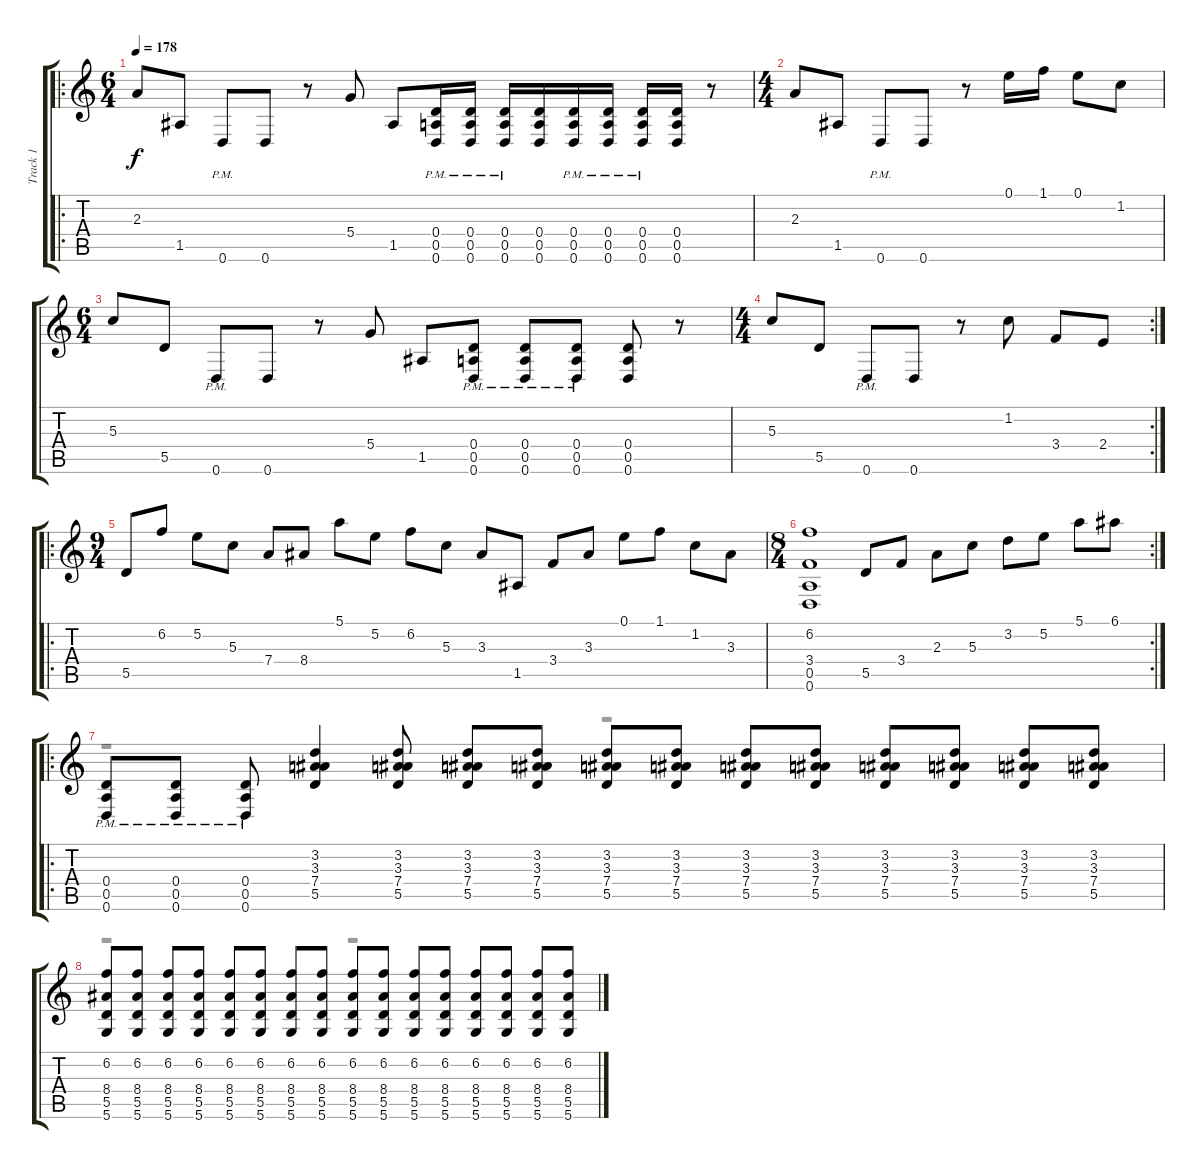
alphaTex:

\track ("Track 1" "Track 1") {instrument distortionguitar}
\staff {score tabs}
\tuning (E4 B3 G3 D3 A2 D2) {hide}
\voice
\ro
\ts (6 4)
\tempo 178
\clef g2
\ks c
2.3.8{dy f} 1.5.8 0.6{pm}.8 0.6.8 r.8 5.4.8 1.5.8 (0.4 0.5 0.6{pm}).16 (0.4 0.5 0.6{pm}).16 (0.4 0.5 0.6{pm}).16 (0.4 0.5 0.6).16 (0.4 0.5 0.6{pm}).16 (0.4 0.5 0.6{pm}).16 (0.4 0.5 0.6{pm}).16 (0.4 0.5 0.6).16 r.8 |
\ts (4 4)
2.3.8 1.5.8 0.6{pm}.8 0.6.8 r.8 0.1.16 1.1.16 0.1.8 1.2.8 |
\ts (6 4)
5.3.8 5.5.8 0.6{pm}.8 0.6.8 r.8 5.4.8 1.5.8 (0.4 0.5 0.6{pm}).8 (0.4 0.5 0.6{pm}).8 (0.4 0.5 0.6{pm}).8 (0.4 0.5 0.6).8 r.8 |
\rc 2
\ts (4 4)
5.3.8 5.5.8 0.6{pm}.8 0.6.8 r.8 1.2.8 3.4.8 2.4.8 |
\ro
\ts (9 4)
5.5.8 6.2.8 5.2.8 5.3.8 7.4.8 8.4.8 5.1.8 5.2.8 6.2.8 5.3.8 3.3.8 1.5.8 3.4.8 3.3.8 0.1.8 1.1.8 1.2.8 3.3.8 |
\rc 2
\ts (8 4)
(6.2 3.4 0.5 0.6).1 5.5.8 3.4.8 2.3.8 5.3.8 3.2.8 5.2.8 5.1.8 6.1.8 |
\ro
(0.4 0.5 0.6{pm}).8 (0.4 0.5 0.6{pm}).8 (0.4 0.5 0.6{pm}).8 (3.2 3.3 7.4 5.5).4 (3.2 3.3 7.4 5.5).8 (3.2 3.3 7.4 5.5).8 (3.2 3.3 7.4 5.5).8 (3.2 3.3 7.4 5.5).8 (3.2 3.3 7.4 5.5).8 (3.2 3.3 7.4 5.5).8 (3.2 3.3 7.4 5.5).8 (3.2 3.3 7.4 5.5).8 (3.2 3.3 7.4 5.5).8 (3.2 3.3 7.4 5.5).8 (3.2 3.3 7.4 5.5).8 |
(6.2 8.4 5.5 5.6).8 (6.2 8.4 5.5 5.6).8 (6.2 8.4 5.5 5.6).8 (6.2 8.4 5.5 5.6).8 (6.2 8.4 5.5 5.6).8 (6.2 8.4 5.5 5.6).8 (6.2 8.4 5.5 5.6).8 (6.2 8.4 5.5 5.6).8 (6.2 8.4 5.5 5.6).8 (6.2 8.4 5.5 5.6).8 (6.2 8.4 5.5 5.6).8 (6.2 8.4 5.5 5.6).8 (6.2 8.4 5.5 5.6).8 (6.2 8.4 5.5 5.6).8 (6.2 8.4 5.5 5.6).8 (6.2 8.4 5.5 5.6).8
\voice
\clef g2
\ottava regular
\simile none
\ks c
|
|
|
|
|
|
r.1 r.1 |
r.1 r.1
